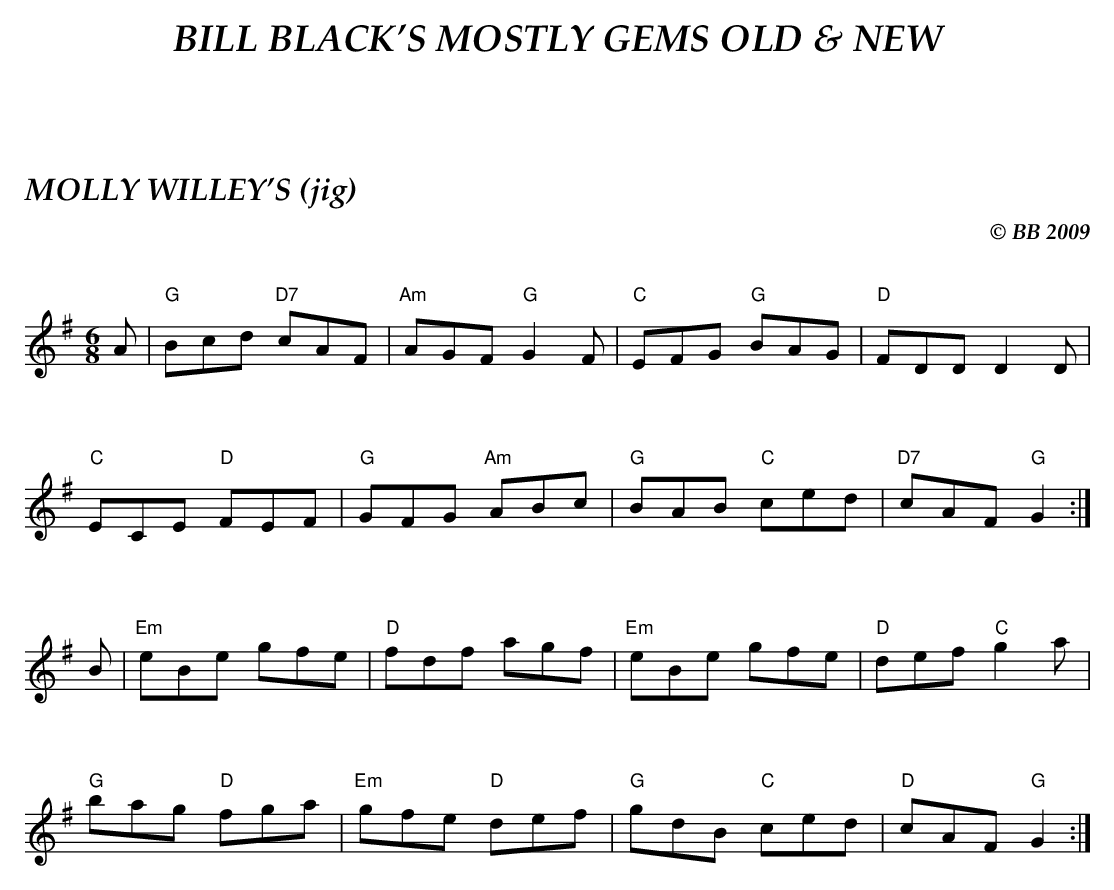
X:1
T:MOLLY WILLEY'S (jig)
C:© BB 2009
Q:1/4=160
M:6/8
L:1/8
K:G
A|"G"Bcd "D7"cAF|"Am"AGF "G"G2F|"C"EFG "G"BAG|"D"FDD D2D|
"C"ECE "D"FEF|"G"GFG "Am"ABc|"G"BAB "C"ced|"D7"cAF "G"G2 :|
B|"Em"eBe gfe|"D"fdf agf|"Em"eBe gfe|"D" def "C"g2a|
"G"bag "D"fga|"Em"gfe "D"def|"G"gdB "C"ced|"D"cAF "G"G2 :|
